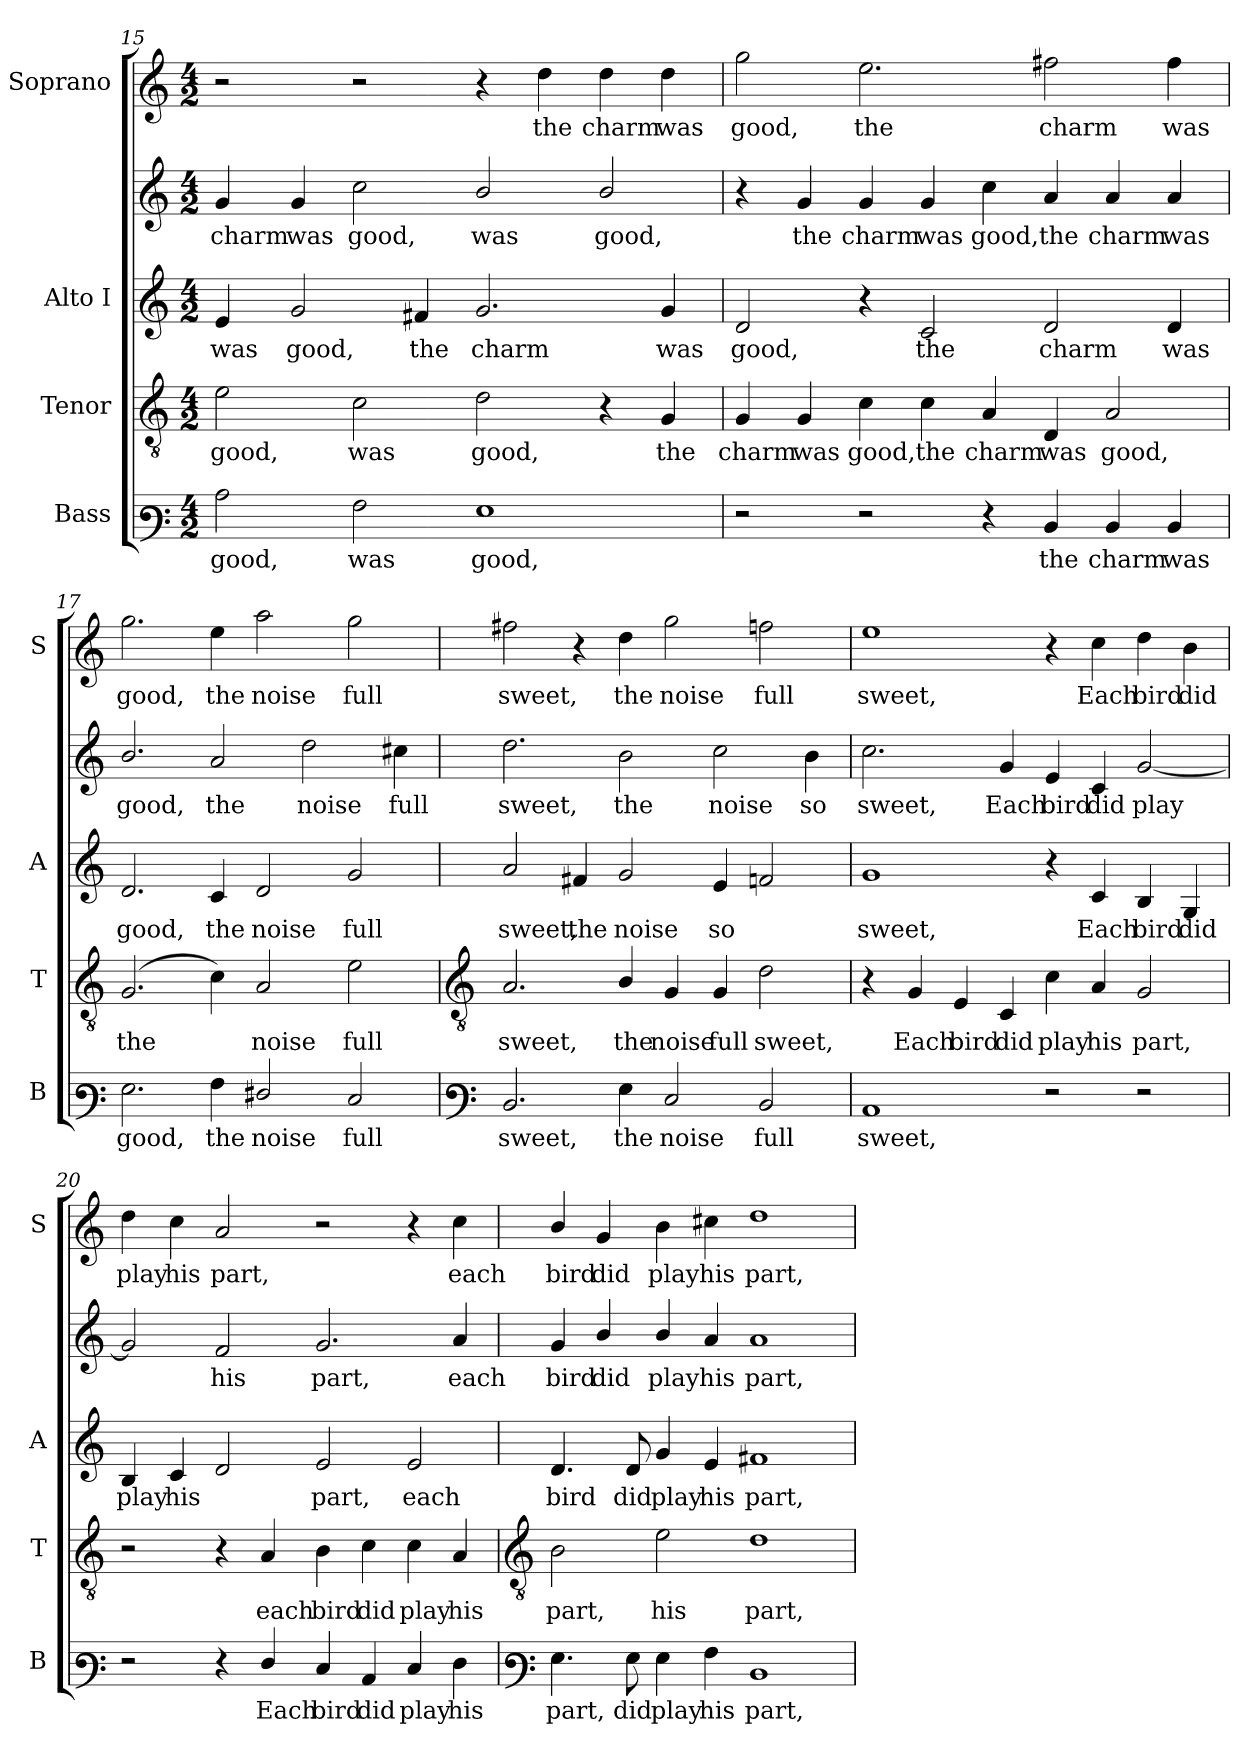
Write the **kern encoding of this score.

**kern	**text	**kern	**text	**kern	**text	**kern	**text	**kern	**text
*part4	*part4	*part3	*part3	*part2	*part2	*part2	*part2	*part1	*part1
*staff5	*staff5	*staff4	*staff4	*staff3	*staff3	*staff2	*staff2	*staff1	*staff1
*I"Bass	*	*I"Tenor	*	*I"Alto I	*	*	*	*I"Soprano	*
*I'B	*	*I'T	*	*I'A	*	*	*	*I'S	*
!!LO:LB:g=z
*clefF3	*	*clefGv2	*	*clefG2	*	*clefG2	*	*clefG2	*
*k[]	*	*k[]	*	*k[]	*	*k[]	*	*k[]	*
*C:	*	*C:	*	*C:	*	*C:	*	*C:	*
*M4/2	*	*M4/2	*	*M4/2	*	*M4/2	*	*M4/2	*
=15	=15	=15	=15	=15	=15	=15	=15	=15	=15
!	!LO:LY:b	!	!LO:LY:b	!	!LO:LY:b	!	!LO:LY:b	!	!
2c	good,	2e	good,	4e	was	4g	charm	2r	.
!	!	!	!	!	!LO:LY:b	!	!LO:LY:b	!	!
.	.	.	.	2g	good,	4g	was	.	.
!	!LO:LY:b	!	!LO:LY:b	!	!	!	!LO:LY:b	!	!
2A	was	2c	was	.	.	2cc	good,	2r	.
!	!	!	!	!	!LO:LY:b	!	!	!	!
.	.	.	.	4f#X	the	.	.	.	.
!	!LO:LY:b	!	!LO:LY:b	!	!LO:LY:b	!	!LO:LY:b	!	!
1G	good,	2d	good,	2.g	charm	2b/	was	4r	.
!	!	!	!	!	!	!	!	!	!LO:LY:b
.	.	.	.	.	.	.	.	4dd	the
!	!	!	!	!	!	!	!LO:LY:b	!	!LO:LY:b
.	.	4r	.	.	.	2b/	good,	4dd	charm
!	!	!	!LO:LY:b	!	!LO:LY:b	!	!	!	!LO:LY:b
.	.	4G	the	4g	was	.	.	4dd	was
=16	=16	=16	=16	=16	=16	=16	=16	=16	=16
!	!	!	!LO:LY:b	!	!LO:LY:b	!	!	!	!LO:LY:b
2r	.	4G	charm	2d	good,	4r	.	2gg	good,
!	!	!	!LO:LY:b	!	!	!	!LO:LY:b	!	!
.	.	4G	was	.	.	4g	the	.	.
!	!	!	!LO:LY:b	!	!	!	!LO:LY:b	!	!LO:LY:b
2r	.	4c	good,	4r	.	4g	charm	2.ee	the
!	!	!	!LO:LY:b	!	!LO:LY:b	!	!LO:LY:b	!	!
.	.	4c	the	2c	the	4g	was	.	.
!	!	!	!LO:LY:b	!	!	!	!LO:LY:b	!	!
4r	.	4A	charm	.	.	4cc	good,	.	.
!	!LO:LY:b	!	!LO:LY:b	!	!LO:LY:b	!	!LO:LY:b	!	!LO:LY:b
4D	the	4D	was	2d	charm	4a	the	2ff#X	charm
!	!LO:LY:b	!	!LO:LY:b	!	!	!	!LO:LY:b	!	!
4D	charm	2A	good,	.	.	4a	charm	.	.
!	!LO:LY:b	!	!	!	!LO:LY:b	!	!LO:LY:b	!	!LO:LY:b
4D	was	.	.	4d	was	4a	was	4ff#	was
=17	=17	=17	=17	=17	=17	=17	=17	=17	=17
!	!LO:LY:b	!	!LO:LY:b	!	!LO:LY:b	!	!LO:LY:b	!	!LO:LY:b
2.G	good,	(<2.G	the	2.d	good,	2.b/	good,	2.gg	good,
!	!LO:LY:b	!	!	!	!LO:LY:b	!	!LO:LY:b	!	!LO:LY:b
4A	the	4c)	.	4c	the	2a	the	4ee	the
!	!LO:LY:b	!	!LO:LY:b	!	!LO:LY:b	!	!	!	!LO:LY:b
2F#X/	noise	2A	noise	2d	noise	.	.	2aa	noise
!	!	!	!	!	!	!	!LO:LY:b	!	!
.	.	.	.	.	.	2dd	noise	.	.
!	!LO:LY:b	!	!LO:LY:b	!	!LO:LY:b	!	!	!	!LO:LY:b
2E	full	2e	full	2g	full	.	.	2gg	full
!	!	!	!	!	!	!	!LO:LY:b	!	!
.	.	.	.	.	.	4cc#X	full	.	.
!!LO:LB:g=z
=18	=18	=18	=18	=18	=18	=18	=18	=18	=18
*clefF3	*	*clefGv2	*	*	*	*	*	*	*
!	!LO:LY:b	!	!LO:LY:b	!	!LO:LY:b	!	!LO:LY:b	!	!LO:LY:b
2.D	sweet,	2.A	sweet,	2a	sweet,	2.dd	sweet,	2ff#X	sweet,
!	!	!	!	!	!LO:LY:b	!	!	!	!
.	.	.	.	4f#X	the	.	.	4r	.
!	!LO:LY:b	!	!LO:LY:b	!	!LO:LY:b	!	!LO:LY:b	!	!LO:LY:b
4G	the	4B/	the	2g	noise	2b	the	4dd	the
!	!LO:LY:b	!	!LO:LY:b	!	!	!	!	!	!LO:LY:b
2E	noise	4G	noise	.	.	.	.	2gg	noise
!	!	!	!LO:LY:b	!	!LO:LY:b	!	!LO:LY:b	!	!
.	.	4G	full	4e	so	2cc	noise	.	.
!	!LO:LY:b	!	!LO:LY:b	!	!	!	!	!	!LO:LY:b
2D	full	2d	sweet,	2fn	.	.	.	2ffn	full
!	!	!	!	!	!	!	!LO:LY:b	!	!
.	.	.	.	.	.	4b	so	.	.
=19	=19	=19	=19	=19	=19	=19	=19	=19	=19
!	!LO:LY:b	!	!	!	!LO:LY:b	!	!LO:LY:b	!	!LO:LY:b
1C	sweet,	4r	.	1g	sweet,	2.cc	sweet,	1ee	sweet,
!	!	!	!LO:LY:b	!	!	!	!	!	!
.	.	4G	Each	.	.	.	.	.	.
!	!	!	!LO:LY:b	!	!	!	!	!	!
.	.	4E	bird	.	.	.	.	.	.
!	!	!	!LO:LY:b	!	!	!	!LO:LY:b	!	!
.	.	4C	did	.	.	4g	Each	.	.
!	!	!	!LO:LY:b	!	!	!	!LO:LY:b	!	!
2r	.	4c	play	4r	.	4e	bird	4r	.
!	!	!	!LO:LY:b	!	!LO:LY:b	!	!LO:LY:b	!	!LO:LY:b
.	.	4A	his	4c	Each	4c	did	4cc	Each
!	!	!	!LO:LY:b	!	!LO:LY:b	!	!LO:LY:b	!	!LO:LY:b
2r	.	2G	part,	4B	bird	[2g	play	4dd	bird
!	!	!	!	!	!LO:LY:b	!	!	!	!LO:LY:b
.	.	.	.	4G	did	.	.	4b	did
=20	=20	=20	=20	=20	=20	=20	=20	=20	=20
!	!	!	!	!	!LO:LY:b	!	!	!	!LO:LY:b
2r	.	2r	.	4B	play	2g]	.	4dd	play
!	!	!	!	!	!LO:LY:b	!	!	!	!LO:LY:b
.	.	.	.	4c	his	.	.	4cc	his
!	!	!	!	!	!	!	!LO:LY:b	!	!LO:LY:b
4r	.	4r	.	2d	.	2f	his	2a	part,
!	!LO:LY:b	!	!LO:LY:b	!	!	!	!	!	!
4F/	Each	4A	each	.	.	.	.	.	.
!	!LO:LY:b	!	!LO:LY:b	!	!LO:LY:b	!	!LO:LY:b	!	!
4E	bird	4B	bird	2e	part,	2.g	part,	2r	.
!	!LO:LY:b	!	!LO:LY:b	!	!	!	!	!	!
4C	did	4c	did	.	.	.	.	.	.
!	!LO:LY:b	!	!LO:LY:b	!	!LO:LY:b	!	!	!	!
4E	play	4c	play	2e	each	.	.	4r	.
!	!LO:LY:b	!	!LO:LY:b	!	!	!	!LO:LY:b	!	!LO:LY:b
4F	his	4A	his	.	.	4a	each	4cc	each
!!LO:LB:g=z
=21	=21	=21	=21	=21	=21	=21	=21	=21	=21
*clefF3	*	*clefGv2	*	*	*	*	*	*	*
!	!LO:LY:b	!	!LO:LY:b	!	!LO:LY:b	!	!LO:LY:b	!	!LO:LY:b
4.G	part,	2B	part,	4.d	bird	4g	bird	4b/	bird
!	!	!	!	!	!	!	!LO:LY:b	!	!LO:LY:b
.	.	.	.	.	.	4b/	did	4g	did
!	!LO:LY:b	!	!	!	!LO:LY:b	!	!	!	!
8G	did	.	.	8d	did	.	.	.	.
!	!LO:LY:b	!	!LO:LY:b	!	!LO:LY:b	!	!LO:LY:b	!	!LO:LY:b
4G	play	2e	his	4g	play	4b/	play	4b	play
!	!LO:LY:b	!	!	!	!LO:LY:b	!	!LO:LY:b	!	!LO:LY:b
4A	his	.	.	4e	his	4a	his	4cc#X	his
!	!LO:LY:b	!	!LO:LY:b	!	!LO:LY:b	!	!LO:LY:b	!	!LO:LY:b
1D	part,	1d	part,	1f#X	part,	1a	part,	1dd	part,
=	=	=	=	=	=	=	=	=	=
*-	*-	*-	*-	*-	*-	*-	*-	*-	*-
